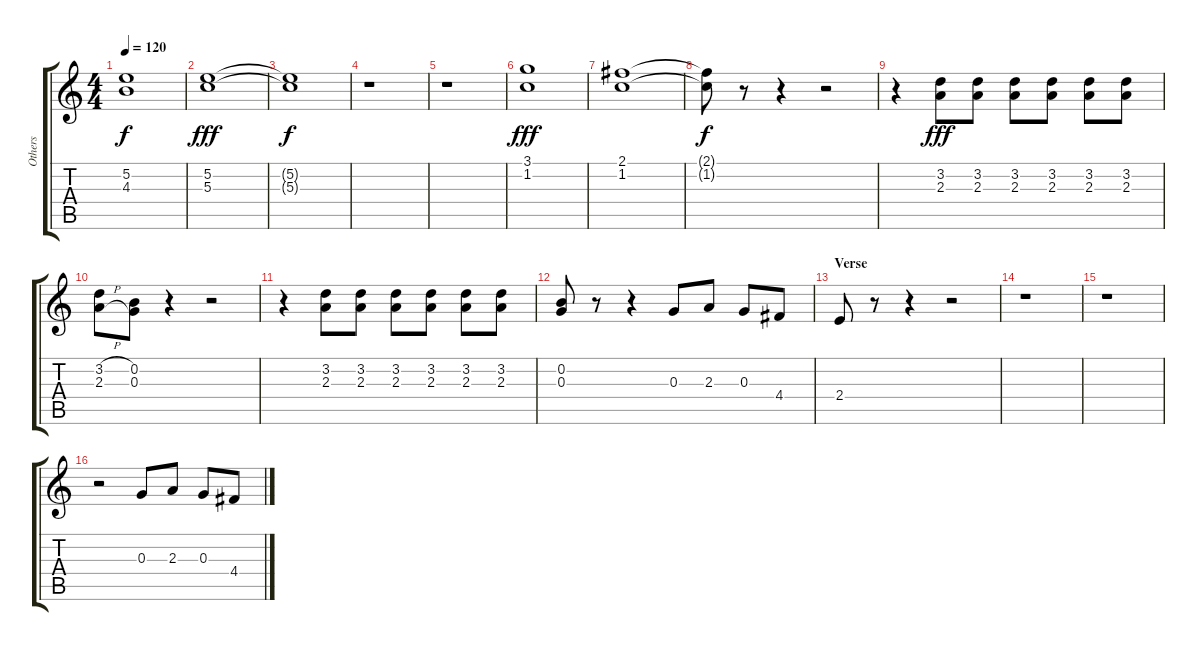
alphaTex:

\track ("Others" "Others") {instrument acousticguitarnylon}
\staff {score tabs}
\tuning (E4 B3 G3 D3 A2 E2) {hide}
\ts (4 4)
\tempo 120
\clef g2
\ks c
(5.2{t} 4.3{t}).1{dy f} |
(5.2 5.3).1{dy fff} |
(5.2{t} 5.3{t}).1{dy f} |
r.1 |
r.1 |
(3.1 1.2).1{dy fff} |
(2.1 1.2).1 |
(2.1{t} 1.2{t}).8{dy f} r.8 r.4 r.2 |
r.4 (3.2 2.3).8{dy fff} (3.2 2.3).8 (3.2 2.3).8 (3.2 2.3).8 (3.2 2.3).8 (3.2 2.3).8 |
(3.2{h} 2.3{h}).8 (0.2 0.3).8 r.4 r.2 |
r.4 (3.2 2.3).8 (3.2 2.3).8 (3.2 2.3).8 (3.2 2.3).8 (3.2 2.3).8 (3.2 2.3).8 |
(0.2 0.3).8 r.8 r.4 0.3.8{volume 16} 2.3.8 0.3.8 4.4.8 |
\section ("" "Verse")
2.4.8 r.8 r.4 r.2 |
r.1 |
r.1 |
r.2 0.3.8{volume 16} 2.3.8 0.3.8 4.4.8
